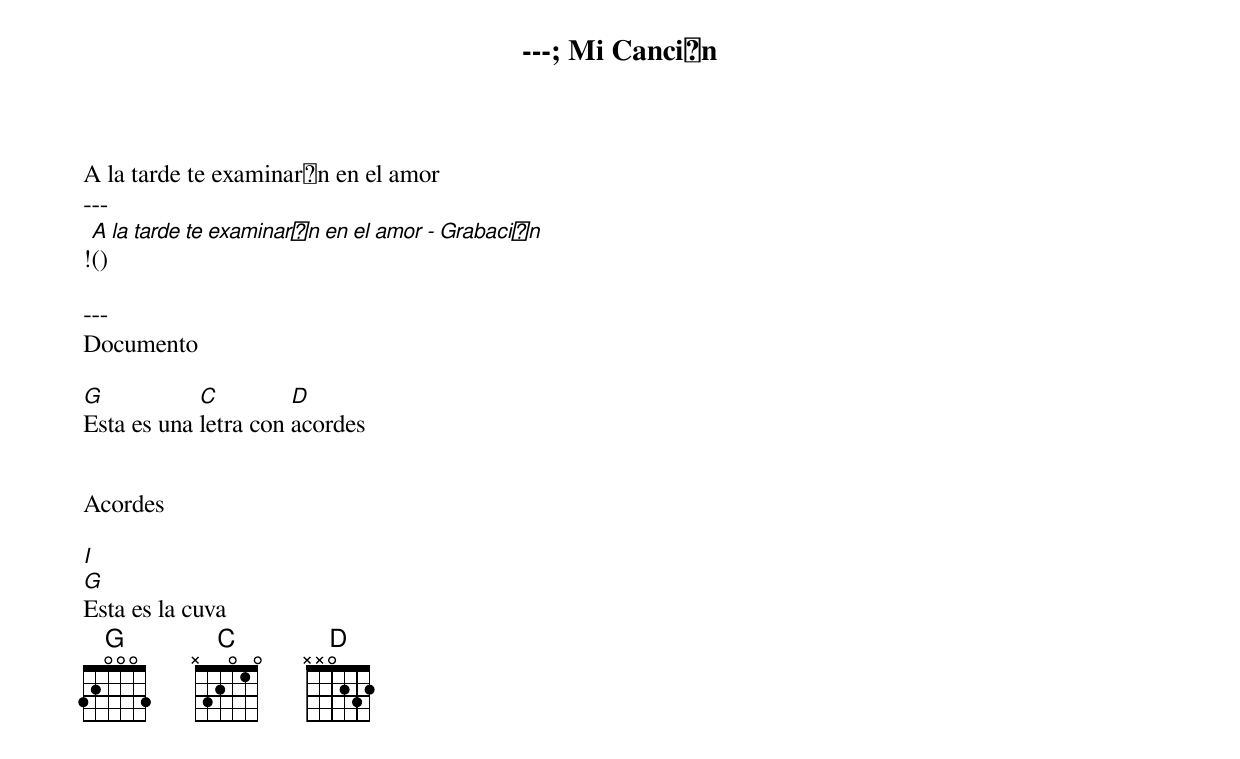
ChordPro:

---
A la tarde te examinar치n en el amor
---
![A la tarde te examinar치n en el amor - Grabaci칩n]()

---
Documento

{title: Mi Canci칩n}
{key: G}
[G]Esta es una [C]letra con [D]acordes


Acordes

[I]
[G]Esta es la cuva
